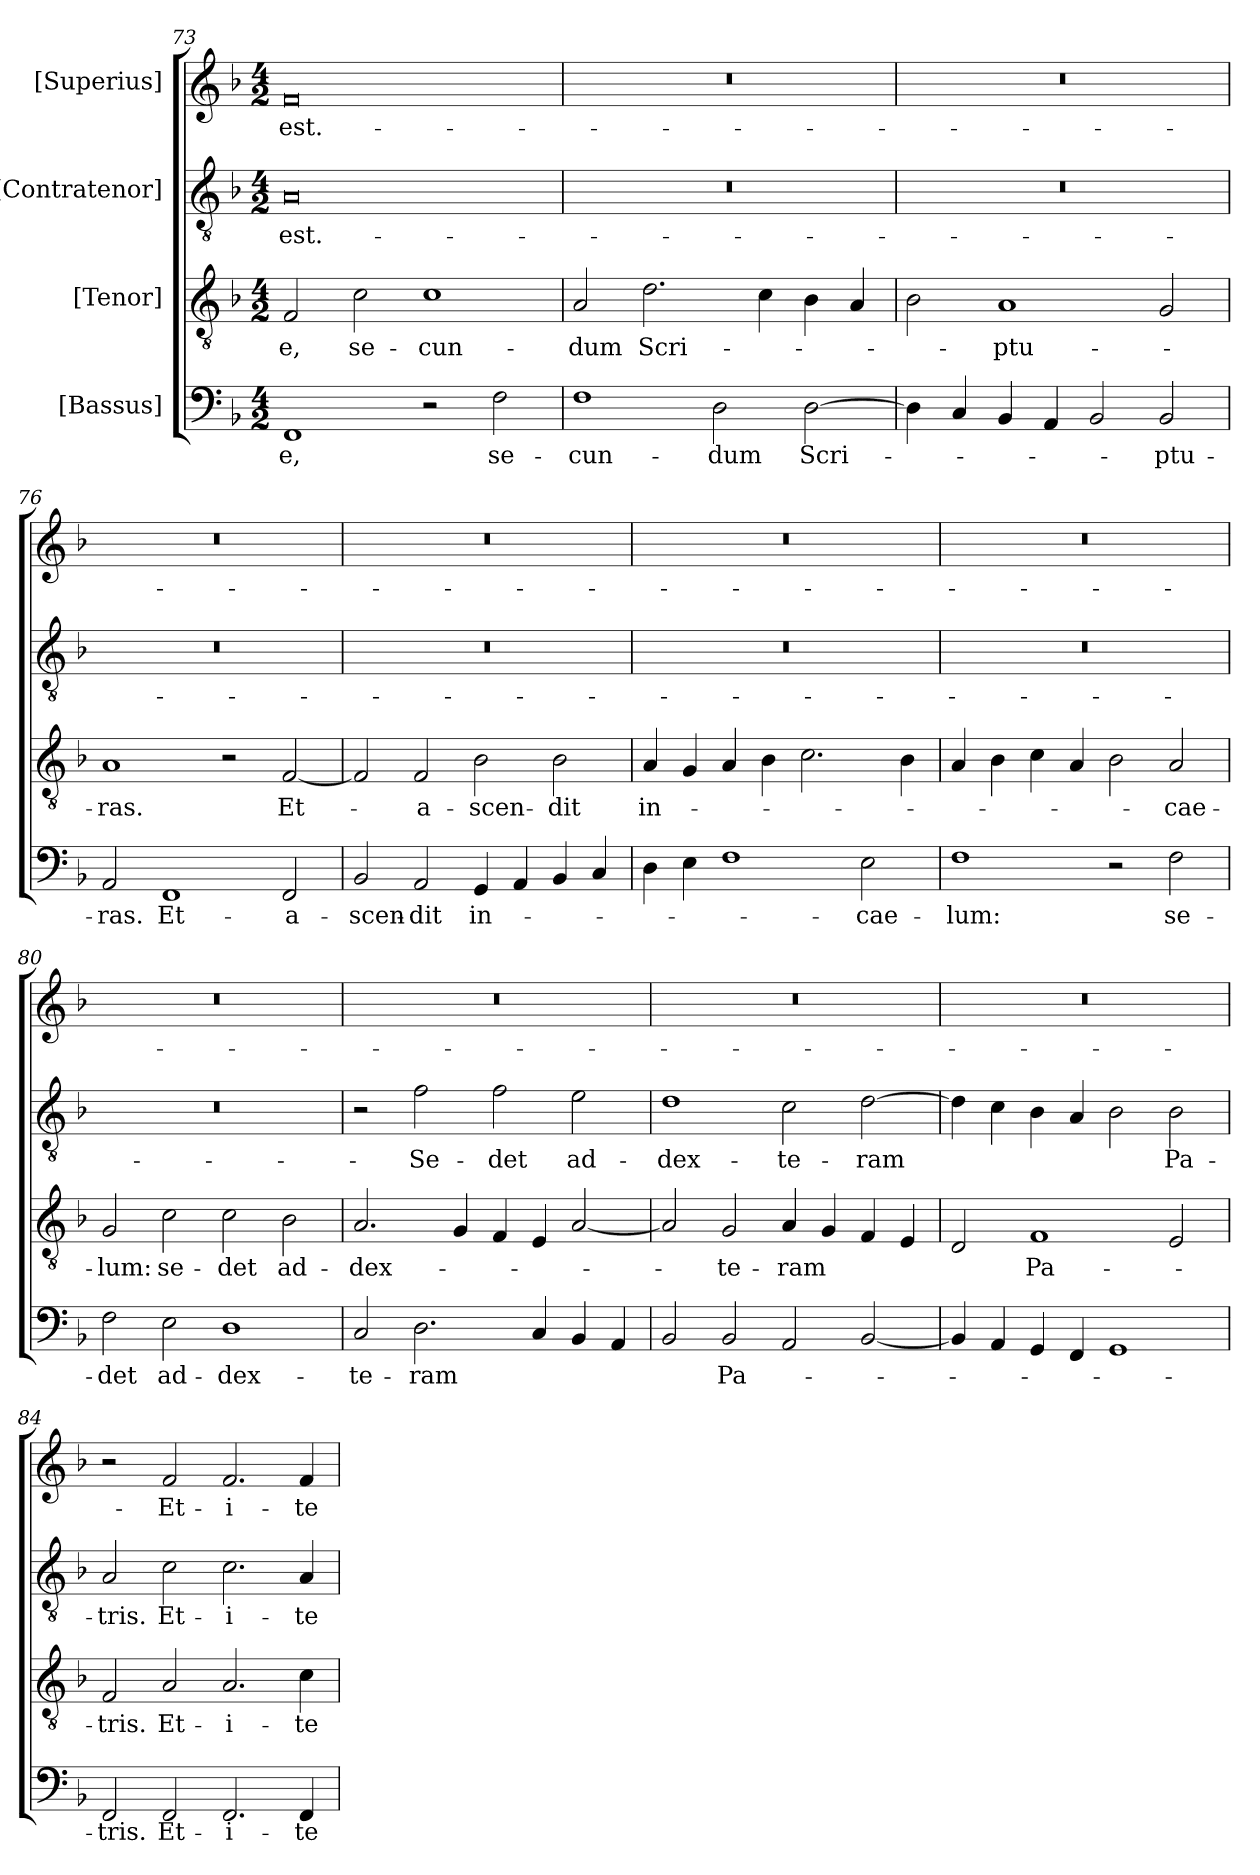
**kern	**text	**kern	**text	**kern	**text	**kern	**text
*part4	*part4	*part3	*part3	*part2	*part2	*part1	*part1
*staff4	*staff4	*staff3	*staff3	*staff2	*staff2	*staff1	*staff1
*I"[Bassus]	*	*I"[Tenor]	*	*I"[Contratenor]	*	*I"[Superius]	*
*clefF4	*	*clefGv2	*	*clefGv2	*	*clefG2	*
*k[b-]	*	*k[b-]	*	*k[b-]	*	*k[b-]	*
*M4/2	*	*M4/2	*	*M4/2	*	*M4/2	*
=73	=73	=73	=73	=73	=73	=73	=73
1FF/	-e,	2F/	-e,	0A/	est.-	0f/	est.-
.	.	2c\	se-	.	.	.	.
2r	.	1c\	-cun-	.	.	.	.
2F\	se-	.	.	.	.	.	.
=74	=74	=74	=74	=74	=74	=74	=74
1F\	-cun-	2A/	-dum	0r	.	0r	.
.	.	2.d\	Scri-	.	.	.	.
2D\	-dum	.	.	.	.	.	.
.	.	4c\	.	.	.	.	.
[2D\	Scri-	4B-\	.	.	.	.	.
.	.	4A/	.	.	.	.	.
=75	=75	=75	=75	=75	=75	=75	=75
4D\]	.	2B-\	.	0r	.	0r	.
4C/	.	.	.	.	.	.	.
4BB-/	.	1A/	-ptu-	.	.	.	.
4AA/	.	.	.	.	.	.	.
2BB-/	.	.	.	.	.	.	.
2BB-/	-ptu-	2G/	.	.	.	.	.
=76	=76	=76	=76	=76	=76	=76	=76
2AA/	-ras.	1A/	-ras.	0r	.	0r	.
1FF/	Et-	.	.	.	.	.	.
.	.	2r	.	.	.	.	.
2FF/	a-	[2F/	Et-	.	.	.	.
=77	=77	=77	=77	=77	=77	=77	=77
2BB-/	-scen-	2F/]	.	0r	.	0r	.
2AA/	-dit	2F/	a-	.	.	.	.
4GG/	in-	2B-\	-scen-	.	.	.	.
4AA/	.	.	.	.	.	.	.
4BB-/	.	2B-\	-dit	.	.	.	.
4C/	.	.	.	.	.	.	.
=78	=78	=78	=78	=78	=78	=78	=78
4D\	.	4A/	in-	0r	.	0r	.
4E\	.	4G/	.	.	.	.	.
1F\	.	4A/	.	.	.	.	.
.	.	4B-\	.	.	.	.	.
.	.	2.c\	.	.	.	.	.
2E\	cae-	.	.	.	.	.	.
.	.	4B-\	.	.	.	.	.
=79	=79	=79	=79	=79	=79	=79	=79
1F\	-lum:	4A/	.	0r	.	0r	.
.	.	4B-\	.	.	.	.	.
.	.	4c\	.	.	.	.	.
.	.	4A/	.	.	.	.	.
2r	.	2B-\	.	.	.	.	.
2F\	se-	2A/	cae-	.	.	.	.
=80	=80	=80	=80	=80	=80	=80	=80
2F\	-det	2G/	-lum:	0r	.	0r	.
2E\	ad-	2c\	se-	.	.	.	.
1D\	dex-	2c\	-det	.	.	.	.
.	.	2B-\	ad-	.	.	.	.
=81	=81	=81	=81	=81	=81	=81	=81
2C/	-te-	2.A/	dex-	2r	.	0r	.
2.D\	-ram	.	.	2f\	Se-	.	.
.	.	4G/	.	.	.	.	.
.	.	4F/	.	2f\	-det	.	.
4C/	.	4E/	.	.	.	.	.
4BB-/	.	[2A/	.	2e\	ad-	.	.
4AA/	.	.	.	.	.	.	.
=82	=82	=82	=82	=82	=82	=82	=82
2BB-/	.	2A/]	.	1d\	dex-	0r	.
2BB-/	Pa-	2G/	-te-	.	.	.	.
2AA/	.	4A/	-ram	2c\	-te-	.	.
.	.	4G/	.	.	.	.	.
[2BB-/	.	4F/	.	[2d\	-ram	.	.
.	.	4E/	.	.	.	.	.
=83	=83	=83	=83	=83	=83	=83	=83
4BB-/]	.	2D/	.	4d\]	.	0r	.
4AA/	.	.	.	4c\	.	.	.
4GG/	.	1F/	Pa-	4B-\	.	.	.
4FF/	.	.	.	4A/	.	.	.
1GG/	.	.	.	2B-\	.	.	.
.	.	2E/	.	2B-\	Pa-	.	.
=84	=84	=84	=84	=84	=84	=84	=84
2FF/	-tris.	2F/	-tris.	2A/	-tris.	2r	.
2FF/	Et-	2A/	Et-	2c\	Et-	2f/	Et-
2.FF/	i-	2.A/	i-	2.c\	i-	2.f/	i-
4FF/	-te-	4c\	-te-	4A/	-te-	4f/	-te-
=	=	=	=	=	=	=	=
*-	*-	*-	*-	*-	*-	*-	*-
